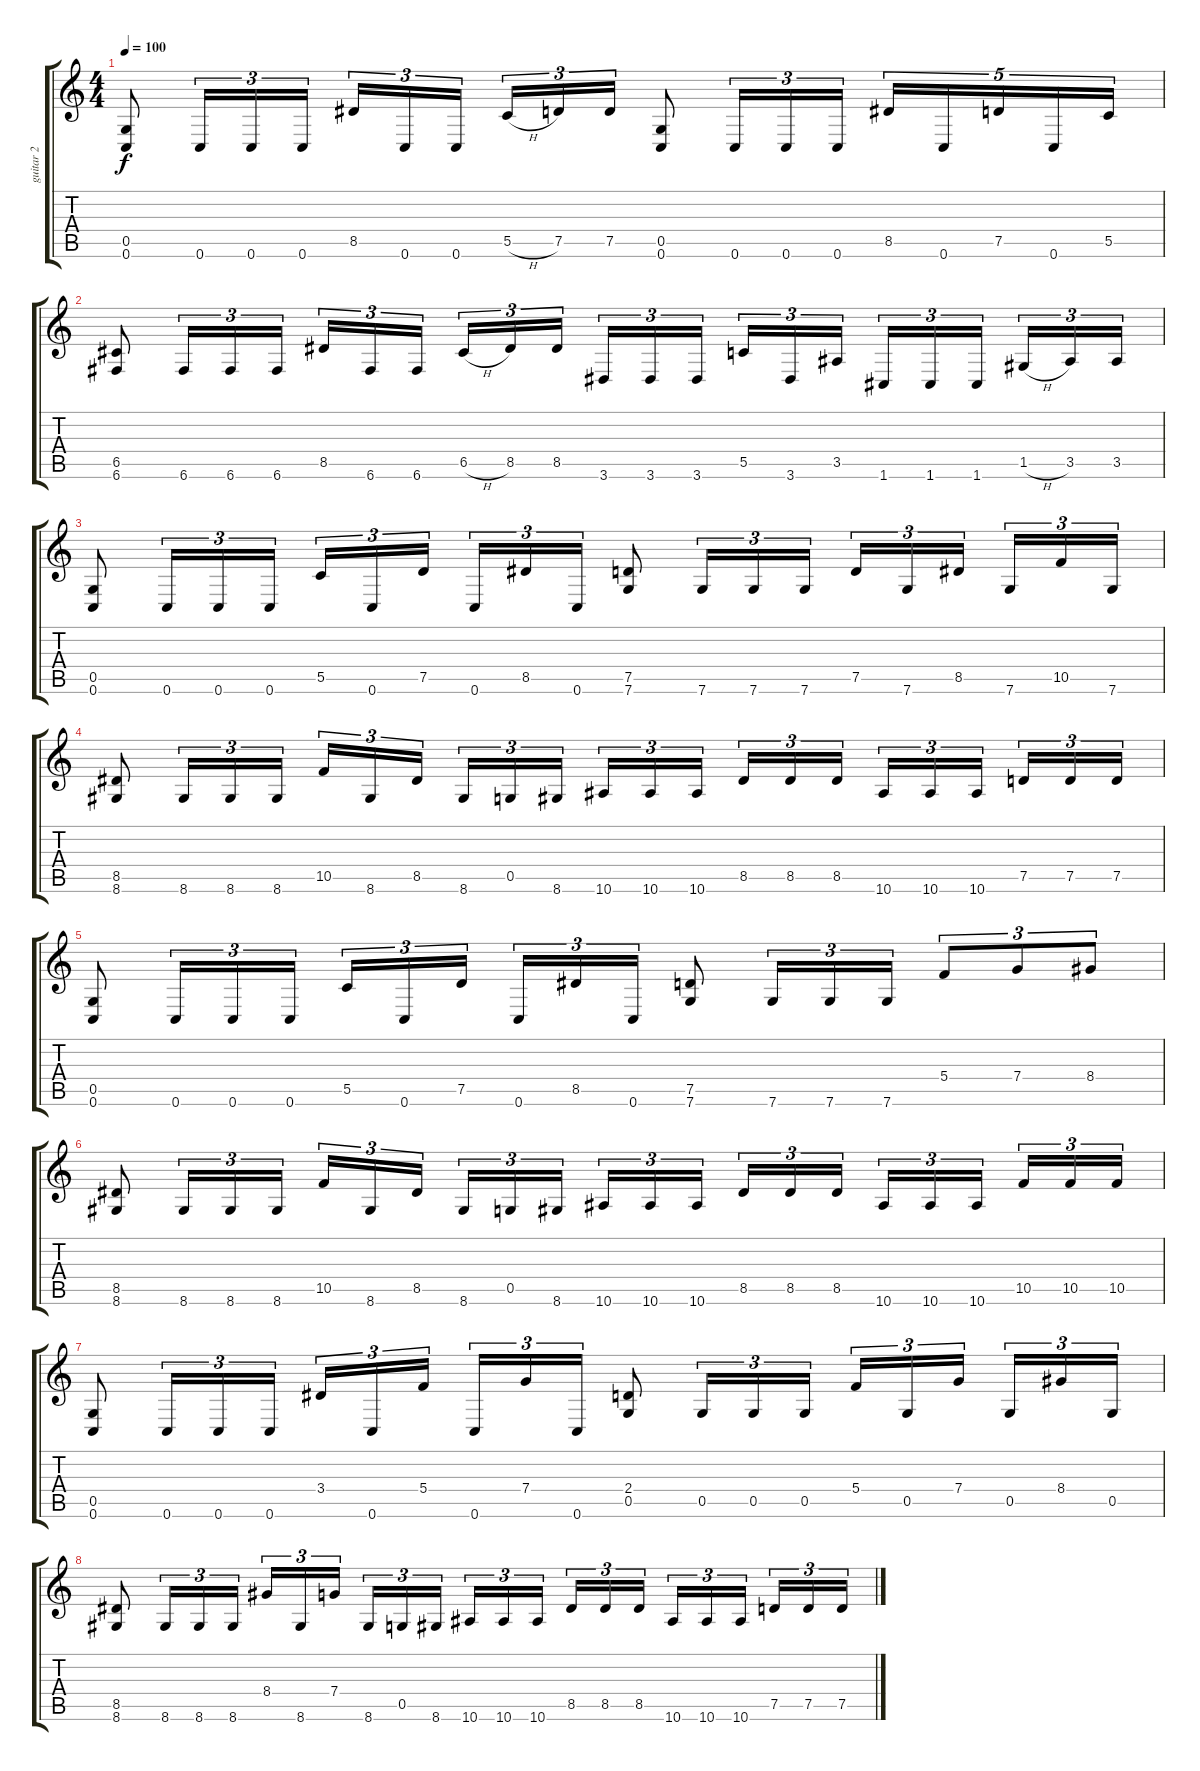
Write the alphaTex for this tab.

\track ("guitar 2" "guitar 2") {instrument overdrivenguitar}
\staff {score tabs}
\tuning (D4 A3 F3 C3 G2 C2) {hide}
\ts (4 4)
\tempo 100
\clef g2
\ks c
(0.5 0.6).8{dy f} 0.6.16{tu (3 2)} 0.6.16{tu (3 2)} 0.6.16{tu (3 2)} 8.5.16{tu (3 2)} 0.6.16{tu (3 2)} 0.6.16{tu (3 2)} 5.5{h}.16{tu (3 2)} 7.5.16{tu (3 2)} 7.5.16{tu (3 2)} (0.5 0.6).8 0.6.16{tu (3 2)} 0.6.16{tu (3 2)} 0.6.16{tu (3 2)} 8.5.16{tu (5 4)} 0.6.16{tu (5 4)} 7.5.16{tu (5 4)} 0.6.16{tu (5 4)} 5.5.16{tu (5 4)} |
(6.5 6.6).8 6.6.16{tu (3 2)} 6.6.16{tu (3 2)} 6.6.16{tu (3 2)} 8.5.16{tu (3 2)} 6.6.16{tu (3 2)} 6.6.16{tu (3 2)} 6.5{h}.16{tu (3 2)} 8.5.16{tu (3 2)} 8.5.16{tu (3 2)} 3.6.16{tu (3 2)} 3.6.16{tu (3 2)} 3.6.16{tu (3 2)} 5.5.16{tu (3 2)} 3.6.16{tu (3 2)} 3.5.16{tu (3 2)} 1.6.16{tu (3 2)} 1.6.16{tu (3 2)} 1.6.16{tu (3 2)} 1.5{h}.16{tu (3 2)} 3.5.16{tu (3 2)} 3.5.16{tu (3 2)} |
(0.5 0.6).8 0.6.16{tu (3 2)} 0.6.16{tu (3 2)} 0.6.16{tu (3 2)} 5.5.16{tu (3 2)} 0.6.16{tu (3 2)} 7.5.16{tu (3 2)} 0.6.16{tu (3 2)} 8.5.16{tu (3 2)} 0.6.16{tu (3 2)} (7.5 7.6).8 7.6.16{tu (3 2)} 7.6.16{tu (3 2)} 7.6.16{tu (3 2)} 7.5.16{tu (3 2)} 7.6.16{tu (3 2)} 8.5.16{tu (3 2)} 7.6.16{tu (3 2)} 10.5.16{tu (3 2)} 7.6.16{tu (3 2)} |
(8.5 8.6).8 8.6.16{tu (3 2)} 8.6.16{tu (3 2)} 8.6.16{tu (3 2)} 10.5.16{tu (3 2)} 8.6.16{tu (3 2)} 8.5.16{tu (3 2)} 8.6.16{tu (3 2)} 0.5.16{tu (3 2)} 8.6.16{tu (3 2)} 10.6.16{tu (3 2)} 10.6.16{tu (3 2)} 10.6.16{tu (3 2)} 8.5.16{tu (3 2)} 8.5.16{tu (3 2)} 8.5.16{tu (3 2)} 10.6.16{tu (3 2)} 10.6.16{tu (3 2)} 10.6.16{tu (3 2)} 7.5.16{tu (3 2)} 7.5.16{tu (3 2)} 7.5.16{tu (3 2)} |
(0.5 0.6).8 0.6.16{tu (3 2)} 0.6.16{tu (3 2)} 0.6.16{tu (3 2)} 5.5.16{tu (3 2)} 0.6.16{tu (3 2)} 7.5.16{tu (3 2)} 0.6.16{tu (3 2)} 8.5.16{tu (3 2)} 0.6.16{tu (3 2)} (7.5 7.6).8 7.6.16{tu (3 2)} 7.6.16{tu (3 2)} 7.6.16{tu (3 2)} 5.4.8{tu (3 2)} 7.4.8{tu (3 2)} 8.4.8{tu (3 2)} |
(8.5 8.6).8 8.6.16{tu (3 2)} 8.6.16{tu (3 2)} 8.6.16{tu (3 2)} 10.5.16{tu (3 2)} 8.6.16{tu (3 2)} 8.5.16{tu (3 2)} 8.6.16{tu (3 2)} 0.5.16{tu (3 2)} 8.6.16{tu (3 2)} 10.6.16{tu (3 2)} 10.6.16{tu (3 2)} 10.6.16{tu (3 2)} 8.5.16{tu (3 2)} 8.5.16{tu (3 2)} 8.5.16{tu (3 2)} 10.6.16{tu (3 2)} 10.6.16{tu (3 2)} 10.6.16{tu (3 2)} 10.5.16{tu (3 2)} 10.5.16{tu (3 2)} 10.5.16{tu (3 2)} |
(0.5 0.6).8 0.6.16{tu (3 2)} 0.6.16{tu (3 2)} 0.6.16{tu (3 2)} 3.4.16{tu (3 2)} 0.6.16{tu (3 2)} 5.4.16{tu (3 2)} 0.6.16{tu (3 2)} 7.4.16{tu (3 2)} 0.6.16{tu (3 2)} (2.4 0.5).8 0.5.16{tu (3 2)} 0.5.16{tu (3 2)} 0.5.16{tu (3 2)} 5.4.16{tu (3 2)} 0.5.16{tu (3 2)} 7.4.16{tu (3 2)} 0.5.16{tu (3 2)} 8.4.16{tu (3 2)} 0.5.16{tu (3 2)} |
(8.5 8.6).8 8.6.16{tu (3 2)} 8.6.16{tu (3 2)} 8.6.16{tu (3 2)} 8.4.16{tu (3 2)} 8.6.16{tu (3 2)} 7.4.16{tu (3 2)} 8.6.16{tu (3 2)} 0.5.16{tu (3 2)} 8.6.16{tu (3 2)} 10.6.16{tu (3 2)} 10.6.16{tu (3 2)} 10.6.16{tu (3 2)} 8.5.16{tu (3 2)} 8.5.16{tu (3 2)} 8.5.16{tu (3 2)} 10.6.16{tu (3 2)} 10.6.16{tu (3 2)} 10.6.16{tu (3 2)} 7.5.16{tu (3 2)} 7.5.16{tu (3 2)} 7.5.16{tu (3 2)}
